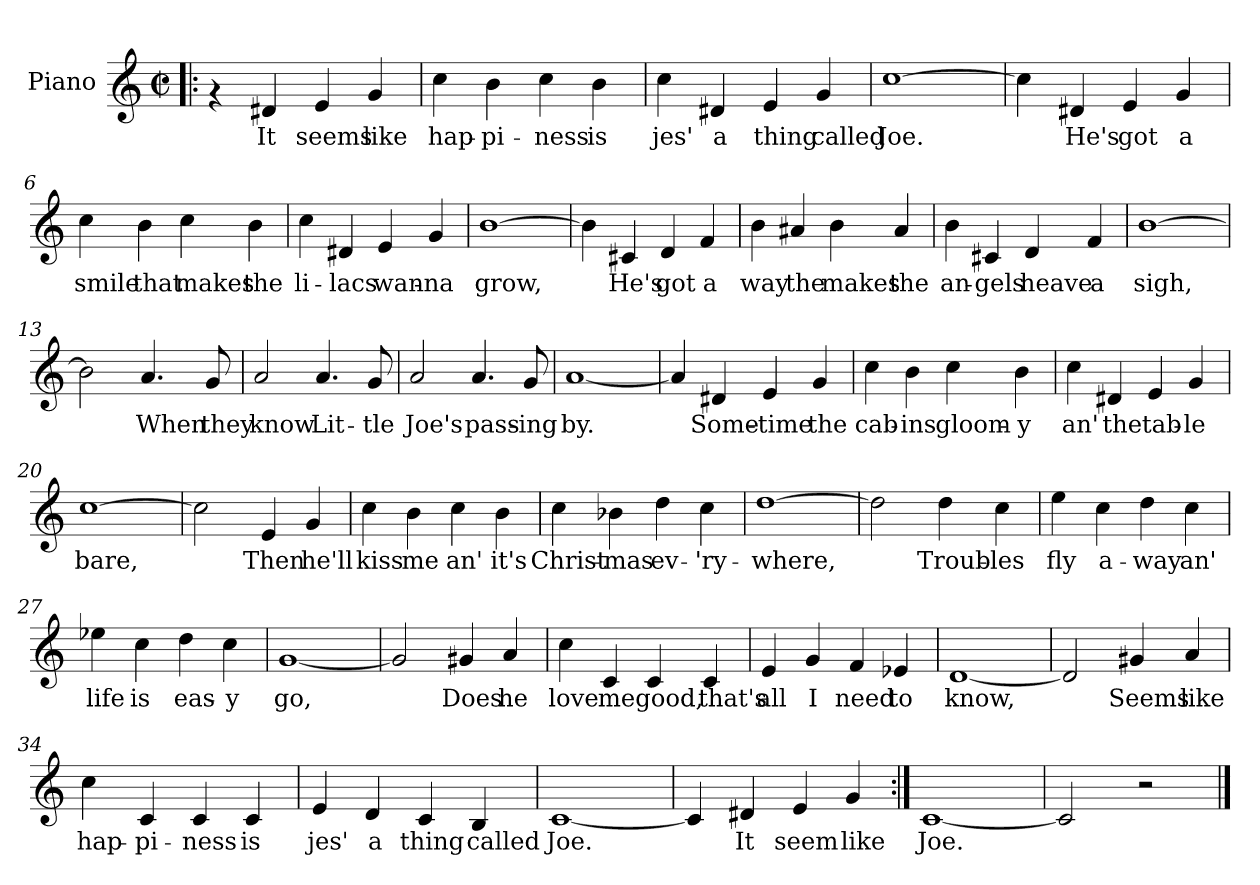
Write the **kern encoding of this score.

**kern	**text
*part1	*part1
*staff1	*staff1
*I"Piano	*
*I'Pno.	*
*clefG2	*
*k[]	*
*C:	*
*M2/2	*
*met(c|)	*
=1!|:	=1!|:
4rg	.
4d#X/	It
4e/	seems
4g/	like
=2	=2
4cc\	hap-
4b\	-pi-
4cc\	-ness
4b\	is
=3	=3
4cc\	jes'
4d#X/	a
4e/	thing
4g/	called
=4	=4
[1cc	Joe.
=5	=5
4cc\]	.
4d#X/	He's
4e/	got
4g/	a
!!LO:LB:g=z
=6	=6
4cc\	smile
4b\	that
4cc\	makes
4b\	the
=7	=7
4cc\	li-
4d#X/	-lacs
4e/	wan-
4g/	-na
=8	=8
[1b	grow,
=9	=9
4b\]	.
4c#X/	He's
4d/	got
4f/	a
!!LO:LB:g=z
=10	=10
4b\	way
4a#X/	the
4b\	makes
4a#/	the
=11	=11
4b\	an-
4c#X/	-gels
4d/	heave
4f/	a
=12	=12
[1b	sigh,
=13	=13
2b\]	.
4.a/	When
8g/	they
=14	=14
2a/	know
4.a/	Lit-
8g/	-tle
!!LO:LB:g=z
=15	=15
2a/	Joe's
4.a/	pass-
8g/	-ing
=16	=16
[1a	by.
=17	=17
4a/]	.
4d#X/	Some-
4e/	-time
4g/	the
=18	=18
4cc\	cab-
4b\	-ins
4cc\	gloom-
4b\	-y
=19	=19
4cc\	an'
4d#X/	the
4e/	tab-
4g/	-le
!!LO:LB:g=z
=20	=20
[1cc	bare,
=21	=21
2cc\]	.
4e/	Then
4g/	he'll
=22	=22
4cc\	kiss
4b\	me
4cc\	an'
4b\	it's
=23	=23
4cc\	Christ-
4b-X\	-mas
4dd\	ev-
4cc\	-'ry-
=24	=24
[1dd	-where,
!!LO:LB:g=z
=25	=25
2dd\]	.
4dd\	Troub-
4cc\	-les
=26	=26
4ee\	fly
4cc\	a-
4dd\	-way
4cc\	an'
=27	=27
4ee-X\	life
4cc\	is
4dd\	eas-
4cc\	-y
=28	=28
[1g	go,
=29	=29
2g/]	.
4g#X/	Does
4a/	he
!!LO:LB:g=z
=30	=30
4cc\	love
4c/	me
4c/	good,
4c/	that's
=31	=31
4e/	all
4g/	I
4f/	need
4e-X/	to
=32	=32
[1d	know,
=33	=33
2d/]	.
4g#X/	Seems
4a/	like
=34	=34
4cc\	hap-
4c/	-pi-
4c/	-ness
4c/	is
!!LO:LB:g=z
=35	=35
4e/	jes'
4d/	a
4c/	thing
4B/	called
=36	=36
[1c	Joe.
=37	=37
4c/]	.
4d#X/	It
4e/	seem
4g/	like
=38:|!	=38:|!
[1c	Joe.
=39	=39
2c/]	.
2r	.
==	==
*-	*-
